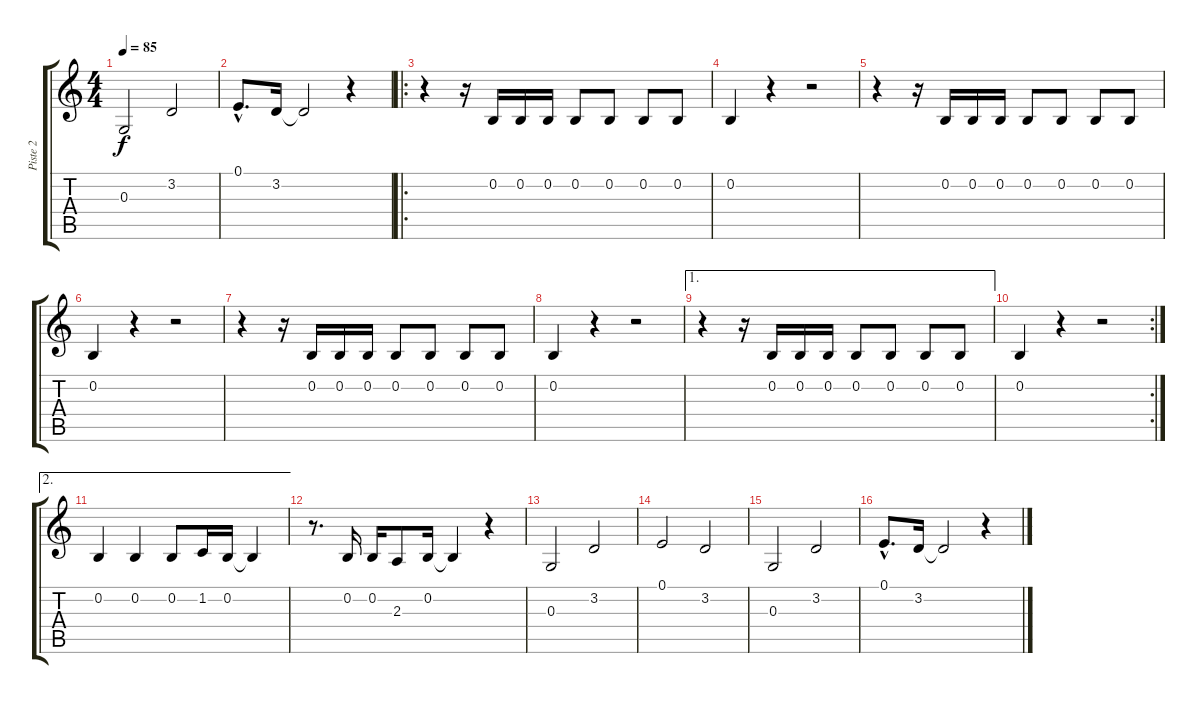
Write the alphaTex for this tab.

\track ("Piste 2" "Piste 2") {instrument oboe}
\staff {score tabs}
\tuning (E4 B3 G3 D3 A2 E2) {hide}
\ts (4 4)
\tempo 85
\clef g2
\ks c
0.3.2{dy f} 3.2.2 |
0.1{hac}.8{d} 3.2.16 3.2{t}.2 r.4 |
\ro
r.4 r.16 0.2.16 0.2.16 0.2.16 0.2.8 0.2.8 0.2.8 0.2.8 |
0.2.4 r.4 r.2 |
r.4 r.16 0.2.16 0.2.16 0.2.16 0.2.8 0.2.8 0.2.8 0.2.8 |
0.2.4 r.4 r.2 |
r.4 r.16 0.2.16 0.2.16 0.2.16 0.2.8 0.2.8 0.2.8 0.2.8 |
0.2.4 r.4 r.2 |
\ae 1
r.4 r.16 0.2.16 0.2.16 0.2.16 0.2.8 0.2.8 0.2.8 0.2.8 |
\rc 2
0.2.4 r.4 r.2 |
\ae 2
0.2.4 0.2.4 0.2.8 1.2.16 0.2.16 0.2{t}.4 |
r.8{d} 0.2.16 0.2.16 2.3.8 0.2.16 0.2{t}.4 r.4 |
0.3.2 3.2.2 |
0.1.2 3.2.2 |
0.3.2 3.2.2 |
0.1{hac}.8{d} 3.2.16 3.2{t}.2 r.4
